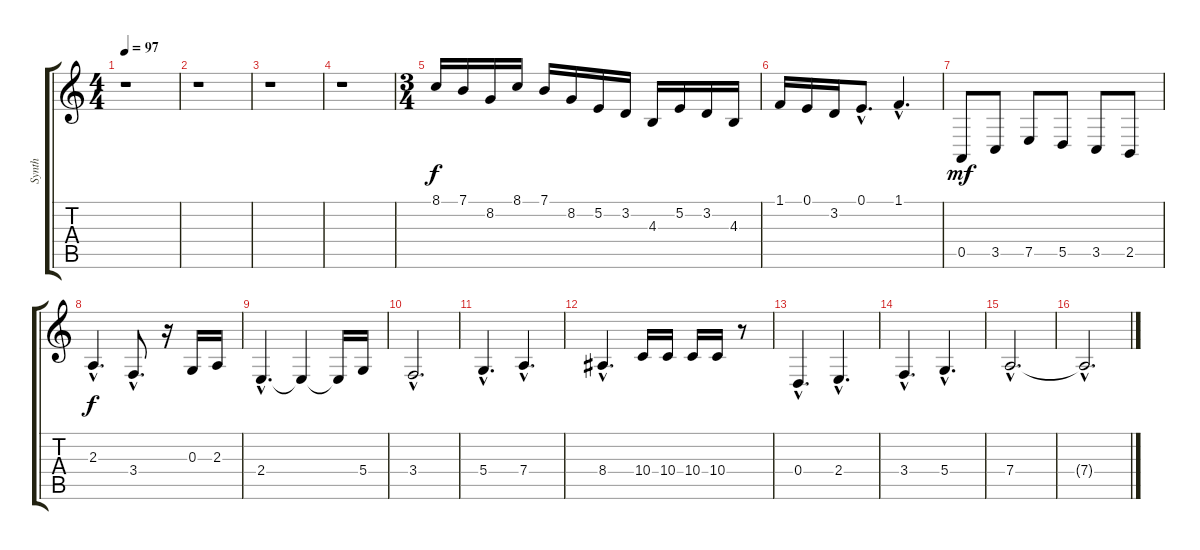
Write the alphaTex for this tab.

\track ("Synth" "Synth") {instrument synthstrings1}
\staff {score tabs}
\tuning (E4 B3 G3 D3 A2 E2) {hide}
\ts (4 4)
\tempo 97
\clef g2
\ks c
r.1{dy f} |
r.1 |
r.1 |
r.1 |
\ts (3 4)
8.1.16 7.1.16 8.2.16 8.1.16 7.1.16 8.2.16 5.2.16 3.2.16 4.3.16 5.2.16 3.2.16 4.3.16 |
1.1.16 0.1.16 3.2.16 0.1{hac}.8{d} 1.1{hac}.4{d} |
0.5.8{dy mf} 3.5.8 7.5.8 5.5.8 3.5.8 2.5.8 |
2.3{hac}.4{d dy f} 3.4{hac}.8{d} r.16 0.3.16 2.3.16 |
2.4{hac}.4{d} 2.4{t}.4 2.4{t}.16 5.4.16 |
3.4{hac}.2{d} |
5.4{hac}.4{d} 7.4{hac}.4{d} |
8.4{hac}.4{d} 10.4.16 10.4.16 10.4.16 10.4.16 r.8 |
0.4{hac}.4{d} 2.4{hac}.4{d} |
3.4{hac}.4{d} 5.4{hac}.4{d} |
7.4{hac}.2{d} |
7.4{hac t}.2{d}
